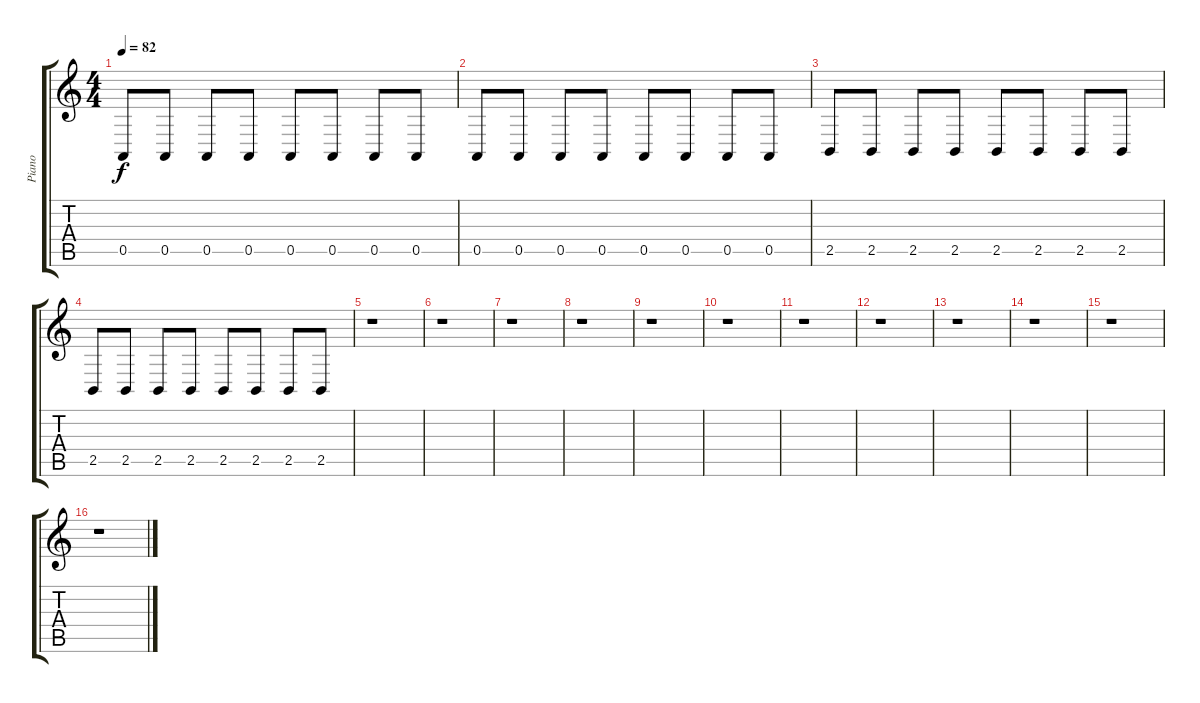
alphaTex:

\track ("Piano" "Piano") {instrument acousticgrandpiano}
\staff {score tabs}
\tuning (E4 B3 G3 D3 A2 D2) {hide}
\ts (4 4)
\tempo 82
\clef g2
\ks c
0.5.8{dy f} 0.5.8 0.5.8 0.5.8 0.5.8 0.5.8 0.5.8 0.5.8 |
0.5.8 0.5.8 0.5.8 0.5.8 0.5.8 0.5.8 0.5.8 0.5.8 |
2.5.8 2.5.8 2.5.8 2.5.8 2.5.8 2.5.8 2.5.8 2.5.8 |
2.5.8 2.5.8 2.5.8 2.5.8 2.5.8 2.5.8 2.5.8 2.5.8 |
r.1 |
r.1 |
r.1 |
r.1 |
r.1 |
r.1 |
r.1 |
r.1 |
r.1 |
r.1 |
r.1 |
r.1
